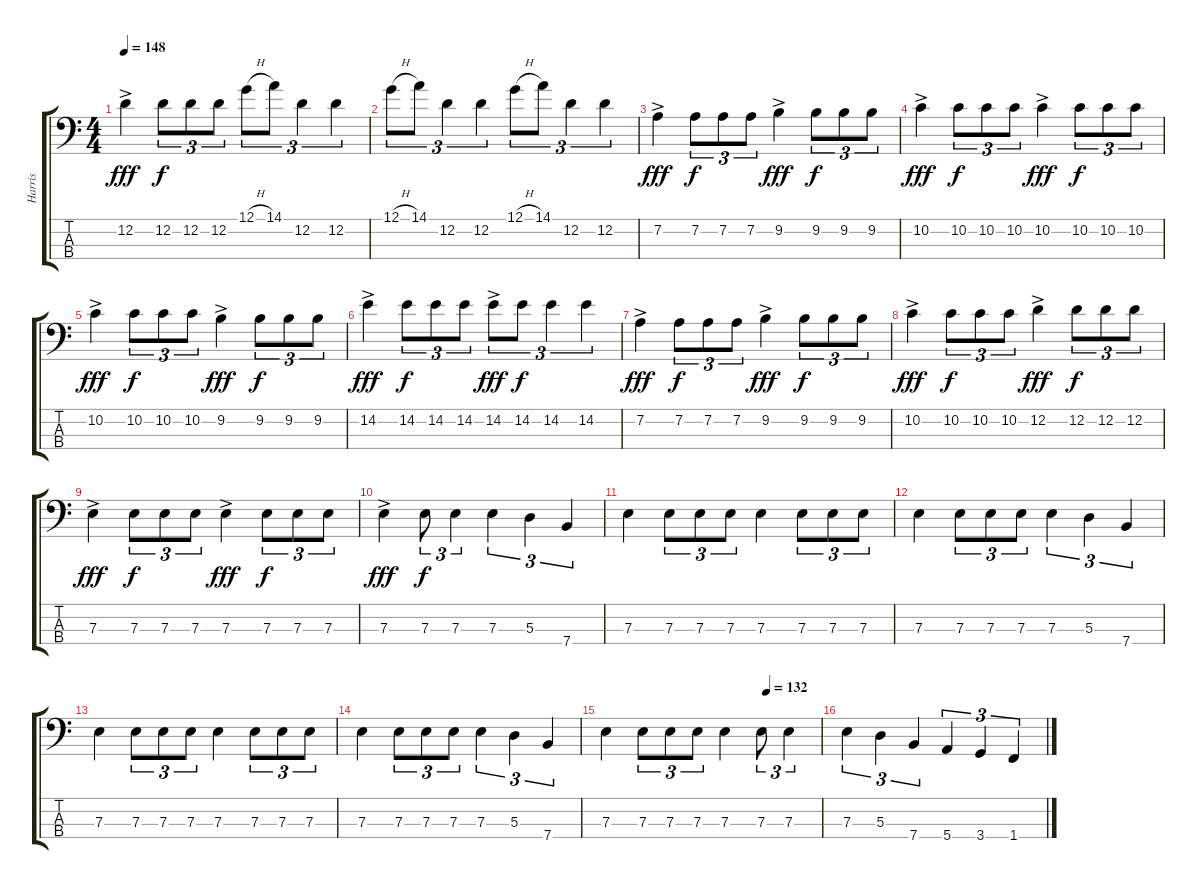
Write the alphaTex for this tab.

\track ("Harris" "Harris") {instrument electricbassfinger}
\staff {score tabs}
\tuning (G2 D2 A1 E1) {hide}
\ts (4 4)
\tempo 148
\clef f4
\ks c
12.2{ac}.4{dy fff} 12.2.8{tu (3 2) dy f} 12.2.8{tu (3 2)} 12.2.8{tu (3 2)} 12.1{h}.8{tu (3 2)} 14.1.8{tu (3 2)} 12.2.4{tu (3 2)} 12.2.4{tu (3 2)} |
12.1{h}.8{tu (3 2)} 14.1.8{tu (3 2)} 12.2.4{tu (3 2)} 12.2.4{tu (3 2)} 12.1{h}.8{tu (3 2)} 14.1.8{tu (3 2)} 12.2.4{tu (3 2)} 12.2.4{tu (3 2)} |
7.2{ac}.4{dy fff} 7.2.8{tu (3 2) dy f} 7.2.8{tu (3 2)} 7.2.8{tu (3 2)} 9.2{ac}.4{dy fff} 9.2.8{tu (3 2) dy f} 9.2.8{tu (3 2)} 9.2.8{tu (3 2)} |
10.2{ac}.4{dy fff} 10.2.8{tu (3 2) dy f} 10.2.8{tu (3 2)} 10.2.8{tu (3 2)} 10.2{ac}.4{dy fff} 10.2.8{tu (3 2) dy f} 10.2.8{tu (3 2)} 10.2.8{tu (3 2)} |
10.2{ac}.4{dy fff} 10.2.8{tu (3 2) dy f} 10.2.8{tu (3 2)} 10.2.8{tu (3 2)} 9.2{ac}.4{dy fff} 9.2.8{tu (3 2) dy f} 9.2.8{tu (3 2)} 9.2.8{tu (3 2)} |
14.2{ac}.4{dy fff} 14.2.8{tu (3 2) dy f} 14.2.8{tu (3 2)} 14.2.8{tu (3 2)} 14.2{ac}.8{tu (3 2) dy fff} 14.2.8{tu (3 2) dy f} 14.2.4{tu (3 2)} 14.2.4{tu (3 2)} |
7.2{ac}.4{dy fff} 7.2.8{tu (3 2) dy f} 7.2.8{tu (3 2)} 7.2.8{tu (3 2)} 9.2{ac}.4{dy fff} 9.2.8{tu (3 2) dy f} 9.2.8{tu (3 2)} 9.2.8{tu (3 2)} |
10.2{ac}.4{dy fff} 10.2.8{tu (3 2) dy f} 10.2.8{tu (3 2)} 10.2.8{tu (3 2)} 12.2{ac}.4{dy fff} 12.2.8{tu (3 2) dy f} 12.2.8{tu (3 2)} 12.2.8{tu (3 2)} |
7.3{ac}.4{dy fff} 7.3.8{tu (3 2) dy f} 7.3.8{tu (3 2)} 7.3.8{tu (3 2)} 7.3{ac}.4{dy fff} 7.3.8{tu (3 2) dy f} 7.3.8{tu (3 2)} 7.3.8{tu (3 2)} |
7.3{ac}.4{dy fff} 7.3.8{tu (3 2) dy f} 7.3.4{tu (3 2)} 7.3.4{tu (3 2)} 5.3.4{tu (3 2)} 7.4.4{tu (3 2)} |
7.3.4 7.3.8{tu (3 2)} 7.3.8{tu (3 2)} 7.3.8{tu (3 2)} 7.3.4 7.3.8{tu (3 2)} 7.3.8{tu (3 2)} 7.3.8{tu (3 2)} |
7.3.4 7.3.8{tu (3 2)} 7.3.8{tu (3 2)} 7.3.8{tu (3 2)} 7.3.4{tu (3 2)} 5.3.4{tu (3 2)} 7.4.4{tu (3 2)} |
7.3.4 7.3.8{tu (3 2)} 7.3.8{tu (3 2)} 7.3.8{tu (3 2)} 7.3.4 7.3.8{tu (3 2)} 7.3.8{tu (3 2)} 7.3.8{tu (3 2)} |
7.3.4 7.3.8{tu (3 2)} 7.3.8{tu (3 2)} 7.3.8{tu (3 2)} 7.3.4{tu (3 2)} 5.3.4{tu (3 2)} 7.4.4{tu (3 2)} |
\tempo (132 0.75)
7.3.4 7.3.8{tu (3 2)} 7.3.8{tu (3 2)} 7.3.8{tu (3 2)} 7.3.4 7.3.8{tu (3 2)} 7.3.4{tu (3 2)} |
7.3.4{tu (3 2)} 5.3.4{tu (3 2)} 7.4.4{tu (3 2)} 5.4.4{tu (3 2)} 3.4.4{tu (3 2)} 1.4.4{tu (3 2)}
